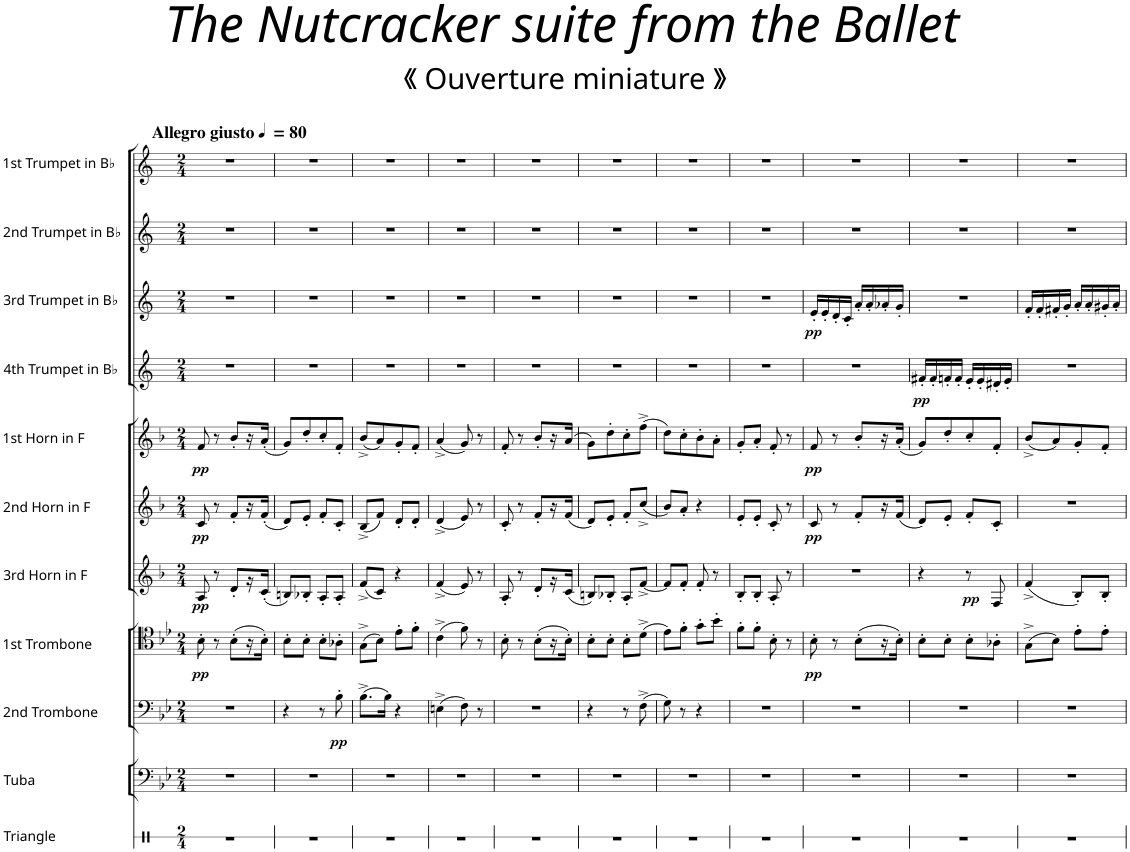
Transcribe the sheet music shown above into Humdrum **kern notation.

**kern	**kern	**kern	**dynam	**kern	**dynam	**kern	**dynam	**kern	**dynam	**kern	**dynam	**kern	**dynam	**kern	**dynam	**kern	**kern
*part11	*part10	*part9	*part9	*part8	*part8	*part7	*part7	*part6	*part6	*part5	*part5	*part4	*part4	*part3	*part3	*part2	*part1
*staff11	*staff10	*staff9	*staff9	*staff8	*staff8	*staff7	*staff7	*staff6	*staff6	*staff5	*staff5	*staff4	*staff4	*staff3	*staff3	*staff2	*staff1
*I"Triangle	*I"Tuba	*I"2nd Trombone	*	*I"1st Trombone	*	*I"3rd Horn in F	*	*I"2nd Horn in F	*	*I"1st Horn in F	*	*I"4th Trumpet in Bb	*	*I"3rd Trumpet in Bb	*	*I"2nd Trumpet in Bb	*I"1st Trumpet in Bb
*I'Trgl.	*I'Tu.	*I'Trb.2	*	*I'Trb.1	*	*I'Hn.3	*	*I'Hn.2	*	*I'Hn.1	*	*I'Trp.4	*	*I'Trp.3	*	*I'Trp.2	*I'Trp.1
*stria1	*	*	*	*	*	*	*	*	*	*	*	*	*	*	*	*	*
*clefX	*clefF4	*clefF4	*	*clefC4	*	*clefG2	*	*clefG2	*	*clefG2	*	*clefG2	*	*clefG2	*	*clefG2	*clefG2
*	*	*	*	*	*	*Trd4c7	*	*Trd4c7	*	*Trd4c7	*	*Trd1c2	*	*Trd1c2	*	*Trd1c2	*Trd1c2
*k[]	*k[b-e-]	*k[b-e-]	*	*k[b-e-]	*	*k[b-]	*	*k[b-]	*	*k[b-]	*	*k[]	*	*k[]	*	*k[]	*k[]
*M2/4	*M2/4	*M2/4	*	*M2/4	*	*M2/4	*	*M2/4	*	*M2/4	*	*M2/4	*	*M2/4	*	*M2/4	*M2/4
*MM80	*MM80	*MM80	*	*MM80	*	*MM80	*	*MM80	*	*MM80	*	*MM80	*	*MM80	*	*MM80	*MM80
=1	=1	=1	=1	=1	=1	=1	=1	=1	=1	=1	=1	=1	=1	=1	=1	=1	=1
!	!	!	!	!	!	!	!	!	!	!	!	!	!	!	!	!	!LO:TX:a:B:t=Allegro giusto
!	!	!	!	!	!LO:DY:b	!	!LO:DY:b	!	!LO:DY:b	!	!LO:DY:b	!	!	!	!	!	!
2r	2r	2r	.	8B-'\	pp	8A/	pp	8c/	pp	8f/	pp	2r	.	2r	.	2r	2r
.	.	.	.	8r	.	8r	.	8r	.	8r	.	.	.	.	.	.	.
.	.	.	.	(8B-'\L	.	8d'/L	.	8f'/L	.	8b-'/L	.	.	.	.	.	.	.
.	.	.	.	16r	.	16r	.	16r	.	16r	.	.	.	.	.	.	.
.	.	.	.	16B-'\JJ)	.	(16c'/JJ	.	(16f'/JJ	.	(16a'/JJ	.	.	.	.	.	.	.
=2	=2	=2	=2	=2	=2	=2	=2	=2	=2	=2	=2	=2	=2	=2	=2	=2	=2
2r	2r	4r	.	8B-'\L	.	8Bn/L)	.	8d/L)	.	8g/L)	.	2r	.	2r	.	2r	2r
.	.	.	.	8B-'\J	.	8B-X'/J	.	8e'/J	.	8dd'/	.	.	.	.	.	.	.
.	.	8r	.	8B-'\L	.	8A'/L	.	8f'/L	.	8cc'/	.	.	.	.	.	.	.
!	!	!	!LO:DY:b	!	!	!	!	!	!	!	!	!	!	!	!	!	!
.	.	8B-'\	pp	8A-X'\J	.	8A'/J	.	8c'/J	.	8f'/J	.	.	.	.	.	.	.
=3	=3	=3	=3	=3	=3	=3	=3	=3	=3	=3	=3	=3	=3	=3	=3	=3	=3
2r	2r	(8.B-^\L	.	(8G^\L	.	(8f^/L	.	(8B-^/L	.	(8b-^/L	.	2r	.	2r	.	2r	2r
.	.	.	.	8B-\J)	.	8c/J)	.	8f/J)	.	8a/)	.	.	.	.	.	.	.
.	.	16B-\Jk)	.	.	.	.	.	.	.	.	.	.	.	.	.	.	.
.	.	4r	.	8e-'\L	.	4r	.	8d'/L	.	8g'/	.	.	.	.	.	.	.
.	.	.	.	8f'\J	.	.	.	8d'/J	.	8f'/J	.	.	.	.	.	.	.
=4	=4	=4	=4	=4	=4	=4	=4	=4	=4	=4	=4	=4	=4	=4	=4	=4	=4
2r	2r	(4En^\	.	(4c^\	.	(4f^/	.	(4d^/	.	(4a^/	.	2r	.	2r	.	2r	2r
.	.	8F\)	.	8f\)	.	8e/)	.	8e/)	.	8g/)	.	.	.	.	.	.	.
.	.	8r	.	8r	.	8r	.	8r	.	8r	.	.	.	.	.	.	.
=5	=5	=5	=5	=5	=5	=5	=5	=5	=5	=5	=5	=5	=5	=5	=5	=5	=5
2r	2r	2r	.	8B-'\	.	8A'/	.	8c'/	.	8f'/	.	2r	.	2r	.	2r	2r
.	.	.	.	8r	.	8r	.	8r	.	8r	.	.	.	.	.	.	.
.	.	.	.	(8B-'\L	.	8d'/L	.	8f'/L	.	8b-'/L	.	.	.	.	.	.	.
.	.	.	.	16r	.	16r	.	16r	.	16r	.	.	.	.	.	.	.
.	.	.	.	16B-'\JJ)	.	(16c/JJ	.	(16f/JJ	.	(16a/JJ	.	.	.	.	.	.	.
=6	=6	=6	=6	=6	=6	=6	=6	=6	=6	=6	=6	=6	=6	=6	=6	=6	=6
2r	2r	4r	.	8B-'\L	.	8Bn/L)	.	8d/L)	.	8g\L)	.	2r	.	2r	.	2r	2r
.	.	.	.	8B-'\J	.	8B-X'/J	.	8e'/J	.	8dd'\	.	.	.	.	.	.	.
.	.	8r	.	8B-'\L	.	8A'/L	.	8f'/L	.	8cc'\	.	.	.	.	.	.	.
.	.	(8F^\	.	(8d^\J	.	[8f^/J	.	(8cc^/J	.	(8ff^\J	.	.	.	.	.	.	.
=7	=7	=7	=7	=7	=7	=7	=7	=7	=7	=7	=7	=7	=7	=7	=7	=7	=7
2r	2r	8G\)	.	8e-\L)	.	8f/L]	.	8b-/L)	.	8dd\L)	.	2r	.	2r	.	2r	2r
.	.	8r	.	8f'\J	.	8f'/J	.	8a'/J	.	8cc'\	.	.	.	.	.	.	.
.	.	4r	.	8g'\L	.	8f'/	.	4r	.	8b-'\	.	.	.	.	.	.	.
.	.	.	.	8b-'\J	.	8r	.	.	.	8a'\J	.	.	.	.	.	.	.
=8	=8	=8	=8	=8	=8	=8	=8	=8	=8	=8	=8	=8	=8	=8	=8	=8	=8
2r	2r	2r	.	8f'\L	.	8B-'/L	.	8e'/L	.	8g'/L	.	2r	.	2r	.	2r	2r
.	.	.	.	8f'\J	.	8B-'/J	.	8e'/J	.	8a'/J	.	.	.	.	.	.	.
.	.	.	.	8B-'\	.	8A'/	.	8c'/	.	8f'/	.	.	.	.	.	.	.
.	.	.	.	8r	.	8r	.	8r	.	8r	.	.	.	.	.	.	.
=9	=9	=9	=9	=9	=9	=9	=9	=9	=9	=9	=9	=9	=9	=9	=9	=9	=9
!	!	!	!	!	!LO:DY:b	!	!	!	!LO:DY:b	!	!LO:DY:b	!	!	!	!LO:DY:b	!	!
2r	2r	2r	.	8B-'\	pp	2r	.	8c/	pp	8f/	pp	2r	.	16e'/LL	pp	2r	2r
.	.	.	.	.	.	.	.	.	.	.	.	.	.	16e'/	.	.	.
.	.	.	.	8r	.	.	.	8r	.	8r	.	.	.	16d'/	.	.	.
.	.	.	.	.	.	.	.	.	.	.	.	.	.	16c'/JJ	.	.	.
.	.	.	.	(8B-'\L	.	.	.	8f'/L	.	8b-'/L	.	.	.	16a'/LL	.	.	.
.	.	.	.	.	.	.	.	.	.	.	.	.	.	16a'/	.	.	.
.	.	.	.	16r	.	.	.	16r	.	16r	.	.	.	16a-X'/	.	.	.
.	.	.	.	16B-'\JJ)	.	.	.	(16f/JJ	.	(16a'/JJ	.	.	.	16g'/JJ	.	.	.
=10	=10	=10	=10	=10	=10	=10	=10	=10	=10	=10	=10	=10	=10	=10	=10	=10	=10
!	!	!	!	!	!	!	!	!	!	!	!	!	!LO:DY:b	!	!	!	!
2r	2r	2r	.	8B-'\L	.	4r	.	8d/L)	.	8g/L)	.	16f#X'/LL	pp	2r	.	2r	2r
.	.	.	.	.	.	.	.	.	.	.	.	16f#'/	.	.	.	.	.
.	.	.	.	8B-'\J	.	.	.	8e'/J	.	8dd'/	.	16fn'/	.	.	.	.	.
.	.	.	.	.	.	.	.	.	.	.	.	16f'/JJ	.	.	.	.	.
!	!	!	!	!	!	!	!LO:DY:b	!	!	!	!	!	!	!	!	!	!
.	.	.	.	8B-'\L	.	8r	pp	8f'/L	.	8cc'/	.	16e'/LL	.	.	.	.	.
.	.	.	.	.	.	.	.	.	.	.	.	16e'/	.	.	.	.	.
.	.	.	.	8A-X'\J	.	8F/	.	8c'/J	.	8f'/J	.	16d#X'/	.	.	.	.	.
.	.	.	.	.	.	.	.	.	.	.	.	16e'/JJ	.	.	.	.	.
=11	=11	=11	=11	=11	=11	=11	=11	=11	=11	=11	=11	=11	=11	=11	=11	=11	=11
2r	2r	2r	.	(8G^\L	.	(4f^/	.	2r	.	(8b-^/L	.	2r	.	16f'/LL	.	2r	2r
.	.	.	.	.	.	.	.	.	.	.	.	.	.	16f'/	.	.	.
.	.	.	.	8B-\J)	.	.	.	.	.	8a/)	.	.	.	16f#X'/	.	.	.
.	.	.	.	.	.	.	.	.	.	.	.	.	.	16g'/JJ	.	.	.
.	.	.	.	8e-'\L	.	8B-'/L)	.	.	.	8g'/	.	.	.	16a'/LL	.	.	.
.	.	.	.	.	.	.	.	.	.	.	.	.	.	16a'/	.	.	.
.	.	.	.	8e-'\J	.	8B-'/J	.	.	.	8f'/J	.	.	.	16g#X'/	.	.	.
.	.	.	.	.	.	.	.	.	.	.	.	.	.	16a'/JJ	.	.	.
=	=	=	=	=	=	=	=	=	=	=	=	=	=	=	=	=	=
*-	*-	*-	*-	*-	*-	*-	*-	*-	*-	*-	*-	*-	*-	*-	*-	*-	*-
